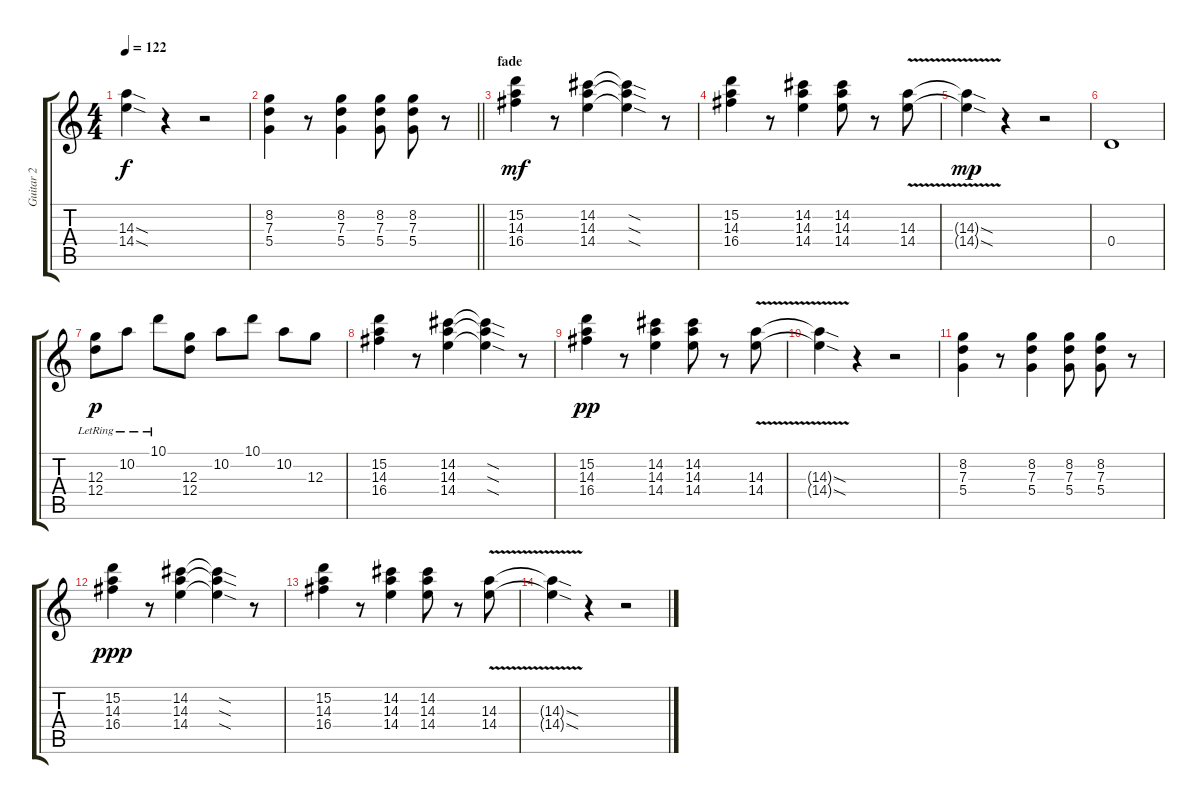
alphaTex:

\track ("Guitar 2" "Guitar 2") {instrument electricguitarclean}
\staff {score tabs}
\tuning (E4 B3 G3 D3 A2 E2) {hide}
\ts (4 4)
\tempo 122
\clef g2
\ks c
(14.3{sod t} 14.4{sod t}).4{dy f} r.4 r.2 |
\barLineRight lightlight
(8.2 7.3 5.4).4 r.8 (8.2 7.3 5.4).4 (8.2 7.3 5.4).8 (8.2 7.3 5.4).8 r.8 |
\section ("" "fade")
(15.2 14.3 16.4).4{dy mf instrument overdrivenguitar} r.8 (14.2 14.3 14.4).4 (14.2{sod t} 14.3{sod t} 14.4{sod t}).4 r.8 |
(15.2 14.3 16.4).4 r.8 (14.2 14.3 14.4).4 (14.2 14.3 14.4).8 r.8 (14.3{v} 14.4{v}).8 |
(14.3{sod t} 14.4{sod t}).4{dy mp} r.4 r.2 |
0.4.1 |
(12.3{lr} 12.4{lr}).8{dy p} 10.2{lr}.8 10.1{lr}.8 (12.3 12.4).8 10.2.8 10.1.8 10.2.8 12.3.8 |
(15.2 14.3 16.4).4{instrument overdrivenguitar} r.8 (14.2 14.3 14.4).4 (14.2{sod t} 14.3{sod t} 14.4{sod t}).4 r.8 |
(15.2 14.3 16.4).4{dy pp} r.8 (14.2 14.3 14.4).4 (14.2 14.3 14.4).8 r.8 (14.3{v} 14.4{v}).8 |
(14.3{sod t} 14.4{sod t}).4 r.4 r.2 |
(8.2 7.3 5.4).4 r.8 (8.2 7.3 5.4).4 (8.2 7.3 5.4).8 (8.2 7.3 5.4).8 r.8 |
(15.2 14.3 16.4).4{dy ppp instrument overdrivenguitar} r.8 (14.2 14.3 14.4).4 (14.2{sod t} 14.3{sod t} 14.4{sod t}).4 r.8 |
(15.2 14.3 16.4).4 r.8 (14.2 14.3 14.4).4 (14.2 14.3 14.4).8 r.8 (14.3{v} 14.4{v}).8 |
(14.3{sod t} 14.4{sod t}).4 r.4 r.2
